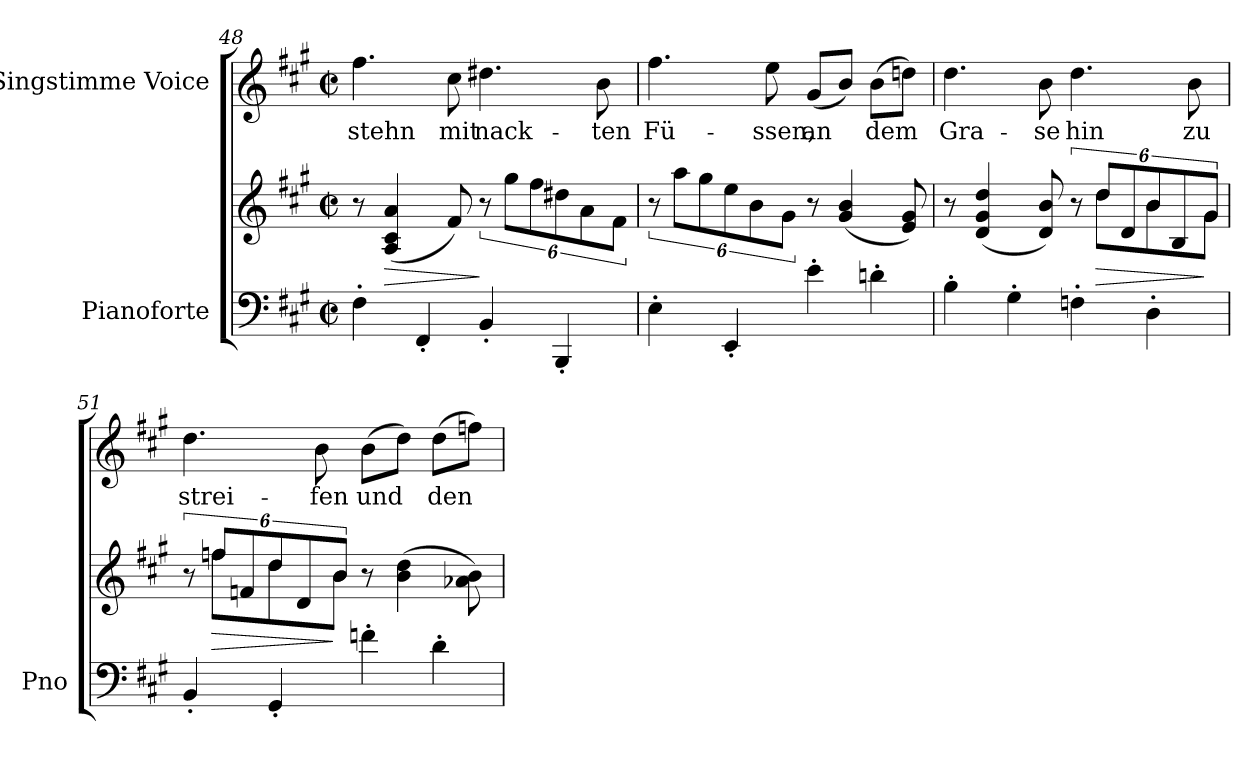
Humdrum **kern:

**kern	**kern	**dynam	**kern	**text
*part2	*part2	*part2	*part1	*part1
*staff3	*staff2	*staff2/3	*staff1	*staff1
*I"Pianoforte	*	*	*I"Singstimme Voice	*
*I'Pno	*	*	*	*
!!LO:LB:g=z
*clefF4	*clefG2	*	*clefG2	*
*k[f#c#g#]	*k[f#c#g#]	*	*k[f#c#g#]	*
*M2/2	*M2/2	*	*M2/2	*
*met(c|)	*met(c|)	*	*met(c|)	*
=48	=48	=48	=48	=48
!	!	!	!	!LO:LY:b
4F#'\	8r	.	4.ff#\	stehn
!	!	!LO:HP:b	!	!
.	(>4A/ 4c#/ 4a/	>	.	.
4FF#'/	.	.	.	.
!	!	!	!	!LO:LY:b
.	8f#/)	.	8cc#\	mit
!	!	!	!	!LO:LY:b
4BB'/	12r	]	4.dd#X\	nack-
.	12gg#\L	.	.	.
.	12ff#\	.	.	.
4BBB'/	12dd#X\	.	.	.
.	12a\	.	.	.
!	!	!	!	!LO:LY:b
.	.	.	8b\	-ten
.	12f#\J	.	.	.
=49	=49	=49	=49	=49
!	!	!	!	!LO:LY:b
4E'\	12r	.	4.ff#\	Fü-
.	12aa\L	.	.	.
.	12gg#\	.	.	.
4EE'/	12ee\	.	.	.
.	12b\	.	.	.
!	!	!	!	!LO:LY:b
.	.	.	8ee\	-ssen,
.	12g#\J	.	.	.
!	!	!	!	!LO:LY:b
4e'\	8r	.	(8g#/L	an
.	(4g#/ 4b/	.	8b/J)	.
!	!	!	!	!LO:LY:b
4dn'\	.	.	(8b\L	dem
.	8e/ 8g#/)	.	8ddn\J)	.
=50	=50	=50	=50	=50
*	*^	*	*	*
!	!	!	!	!	!LO:LY:b
4B'\	8r	2ryy	.	4.dd\	Gra-
.	(>4d/ 4g#/ 4dd/	.	.	.	.
4G#'\	.	.	.	.	.
!	!	!	!	!	!LO:LY:b
.	8d/ 8b/)	.	.	8b\	-se
*	*	*Xtuplet	*	*	*
!	!	!	!	!	!LO:LY:b
4Fn'\	12r	12ryy	.	4.dd\	hin
!	!	!	!LO:HP:b	!	!
.	12dd/L	12dd\L	>	.	.
.	12d/	12ryy	.	.	.
4D'\	12b/	12b\	.	.	.
.	12B/	12ryy	.	.	.
!	!	!	!	!	!LO:LY:b
.	.	.	.	8b\	zu
.	12g#/J	12g#\J	]	.	.
!!LO:PB:g=z
=51	=51	=51	=51	=51	=51
*	*tuplet	*Xtuplet	*	*	*
!	!	!	!	!	!LO:LY:b
4BB'/	12r	12ryy	.	4.dd\	strei-
!	!	!	!LO:HP:b	!	!
.	12ffn/L	12ff\L	>	.	.
.	12fn/	12ryy	.	.	.
4GG#'/	12dd/	12dd\	.	.	.
.	12d/	12ryy	.	.	.
!	!	!	!	!	!LO:LY:b
.	.	.	.	8b\	-fen
.	12b/J	12b\J	]	.	.
!	!	!	!	!	!LO:LY:b
4fn'\	8r	2ryy	.	(8b\L	und
.	(>4b\ 4dd\	.	.	8dd\J)	.
!	!	!	!	!	!LO:LY:b
4d'\	.	.	.	(8dd\L	den
.	8a-X\ 8b\)	.	.	8ffn\J)	.
*	*v	*v	*	*	*
=	=	=	=	=
*-	*-	*-	*-	*-
